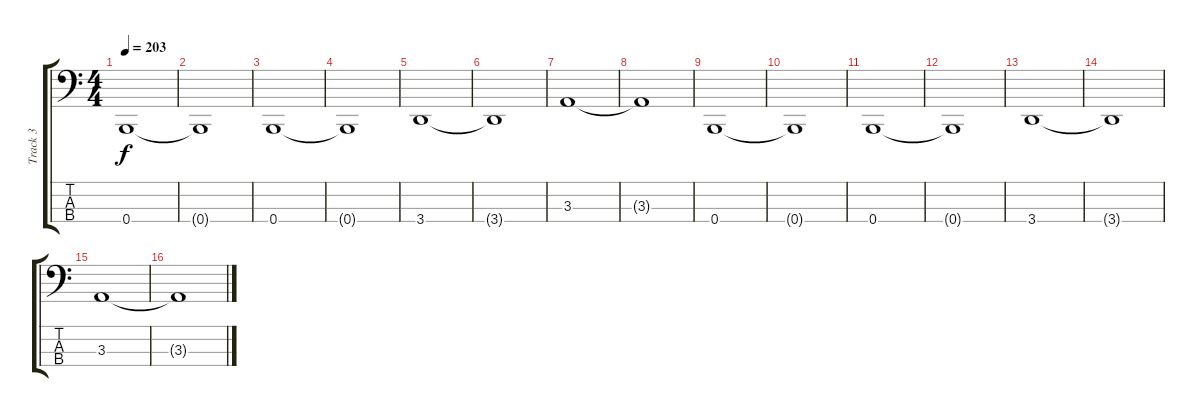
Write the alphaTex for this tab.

\track ("Track 3" "Track 3") {instrument electricbasspick}
\staff {score tabs}
\tuning (E2 B1 Gb1 B0) {hide}
\ts (4 4)
\tempo 203
\clef f4
\ks c
0.4.1{dy f volume 16 instrument electricbasspick} |
0.4{t}.1 |
0.4.1 |
0.4{t}.1 |
3.4.1 |
3.4{t}.1 |
3.3.1 |
3.3{t}.1 |
0.4.1 |
0.4{t}.1 |
0.4.1 |
0.4{t}.1 |
3.4.1 |
3.4{t}.1 |
3.3.1 |
3.3{t}.1
